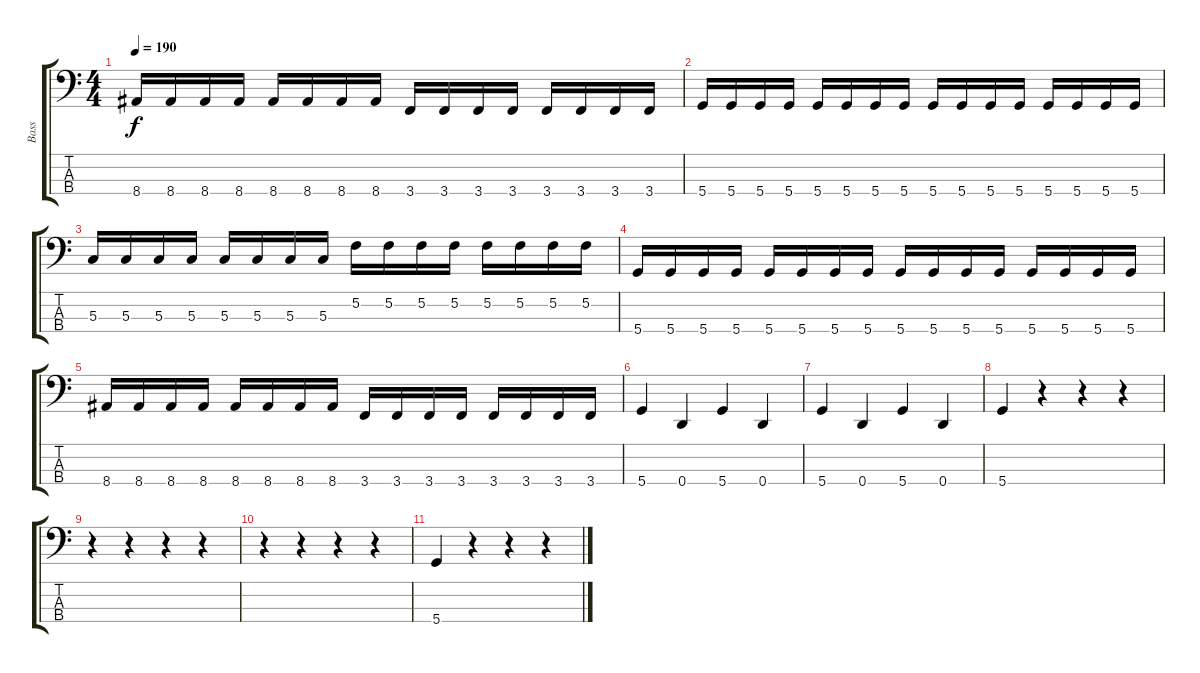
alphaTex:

\track ("Bass" "Bass") {instrument electricbasspick}
\staff {score tabs}
\tuning (F2 C2 G1 D1) {hide}
\ts (4 4)
\tempo 190
\clef f4
\ks c
8.4.16{dy f} 8.4.16 8.4.16 8.4.16 8.4.16 8.4.16 8.4.16 8.4.16 3.4.16 3.4.16 3.4.16 3.4.16 3.4.16 3.4.16 3.4.16 3.4.16 |
5.4.16 5.4.16 5.4.16 5.4.16 5.4.16 5.4.16 5.4.16 5.4.16 5.4.16 5.4.16 5.4.16 5.4.16 5.4.16 5.4.16 5.4.16 5.4.16 |
5.3.16 5.3.16 5.3.16 5.3.16 5.3.16 5.3.16 5.3.16 5.3.16 5.2.16 5.2.16 5.2.16 5.2.16 5.2.16 5.2.16 5.2.16 5.2.16 |
5.4.16 5.4.16 5.4.16 5.4.16 5.4.16 5.4.16 5.4.16 5.4.16 5.4.16 5.4.16 5.4.16 5.4.16 5.4.16 5.4.16 5.4.16 5.4.16 |
8.4.16 8.4.16 8.4.16 8.4.16 8.4.16 8.4.16 8.4.16 8.4.16 3.4.16 3.4.16 3.4.16 3.4.16 3.4.16 3.4.16 3.4.16 3.4.16 |
5.4.4 0.4.4 5.4.4 0.4.4 |
5.4.4 0.4.4 5.4.4 0.4.4 |
5.4.4 r.4 r.4 r.4 |
r.4 r.4 r.4 r.4 |
r.4 r.4 r.4 r.4 |
5.4.4 r.4 r.4 r.4
